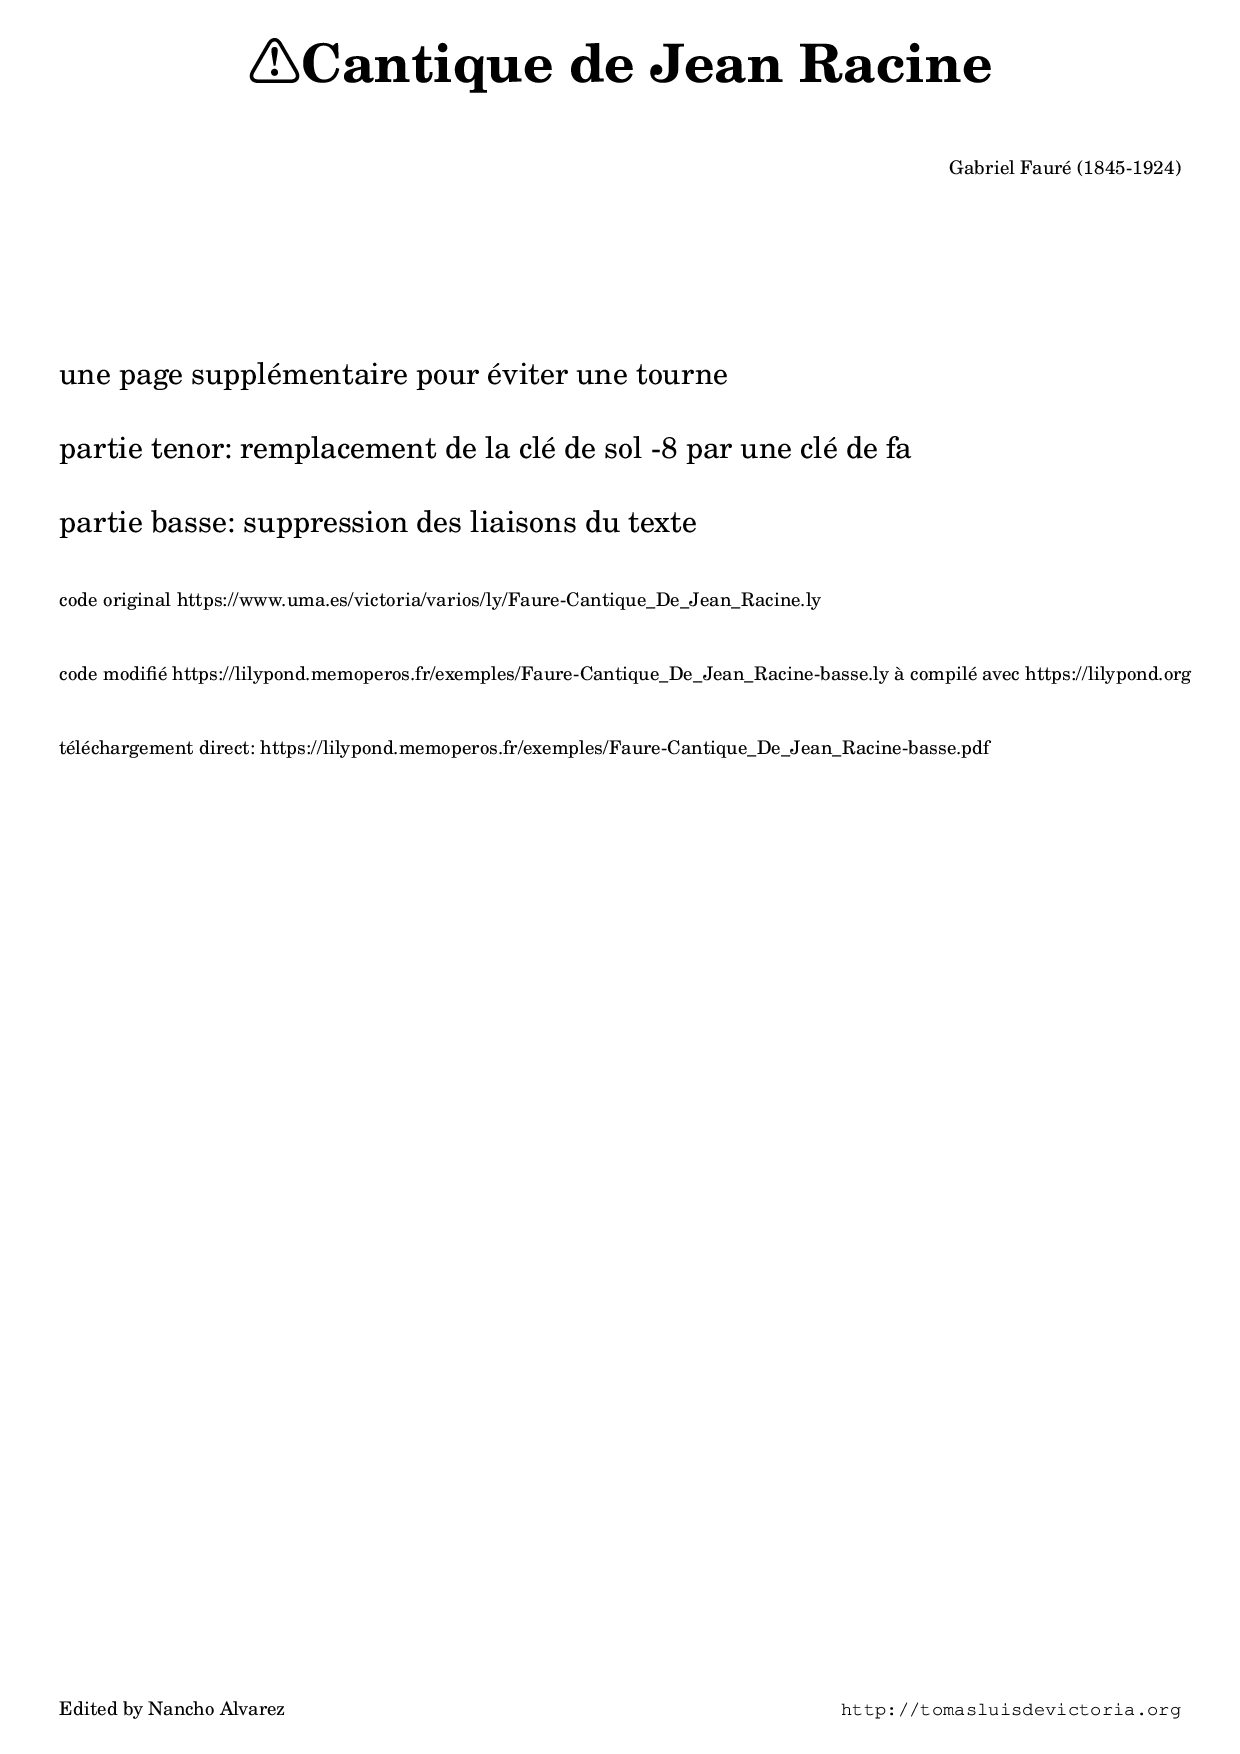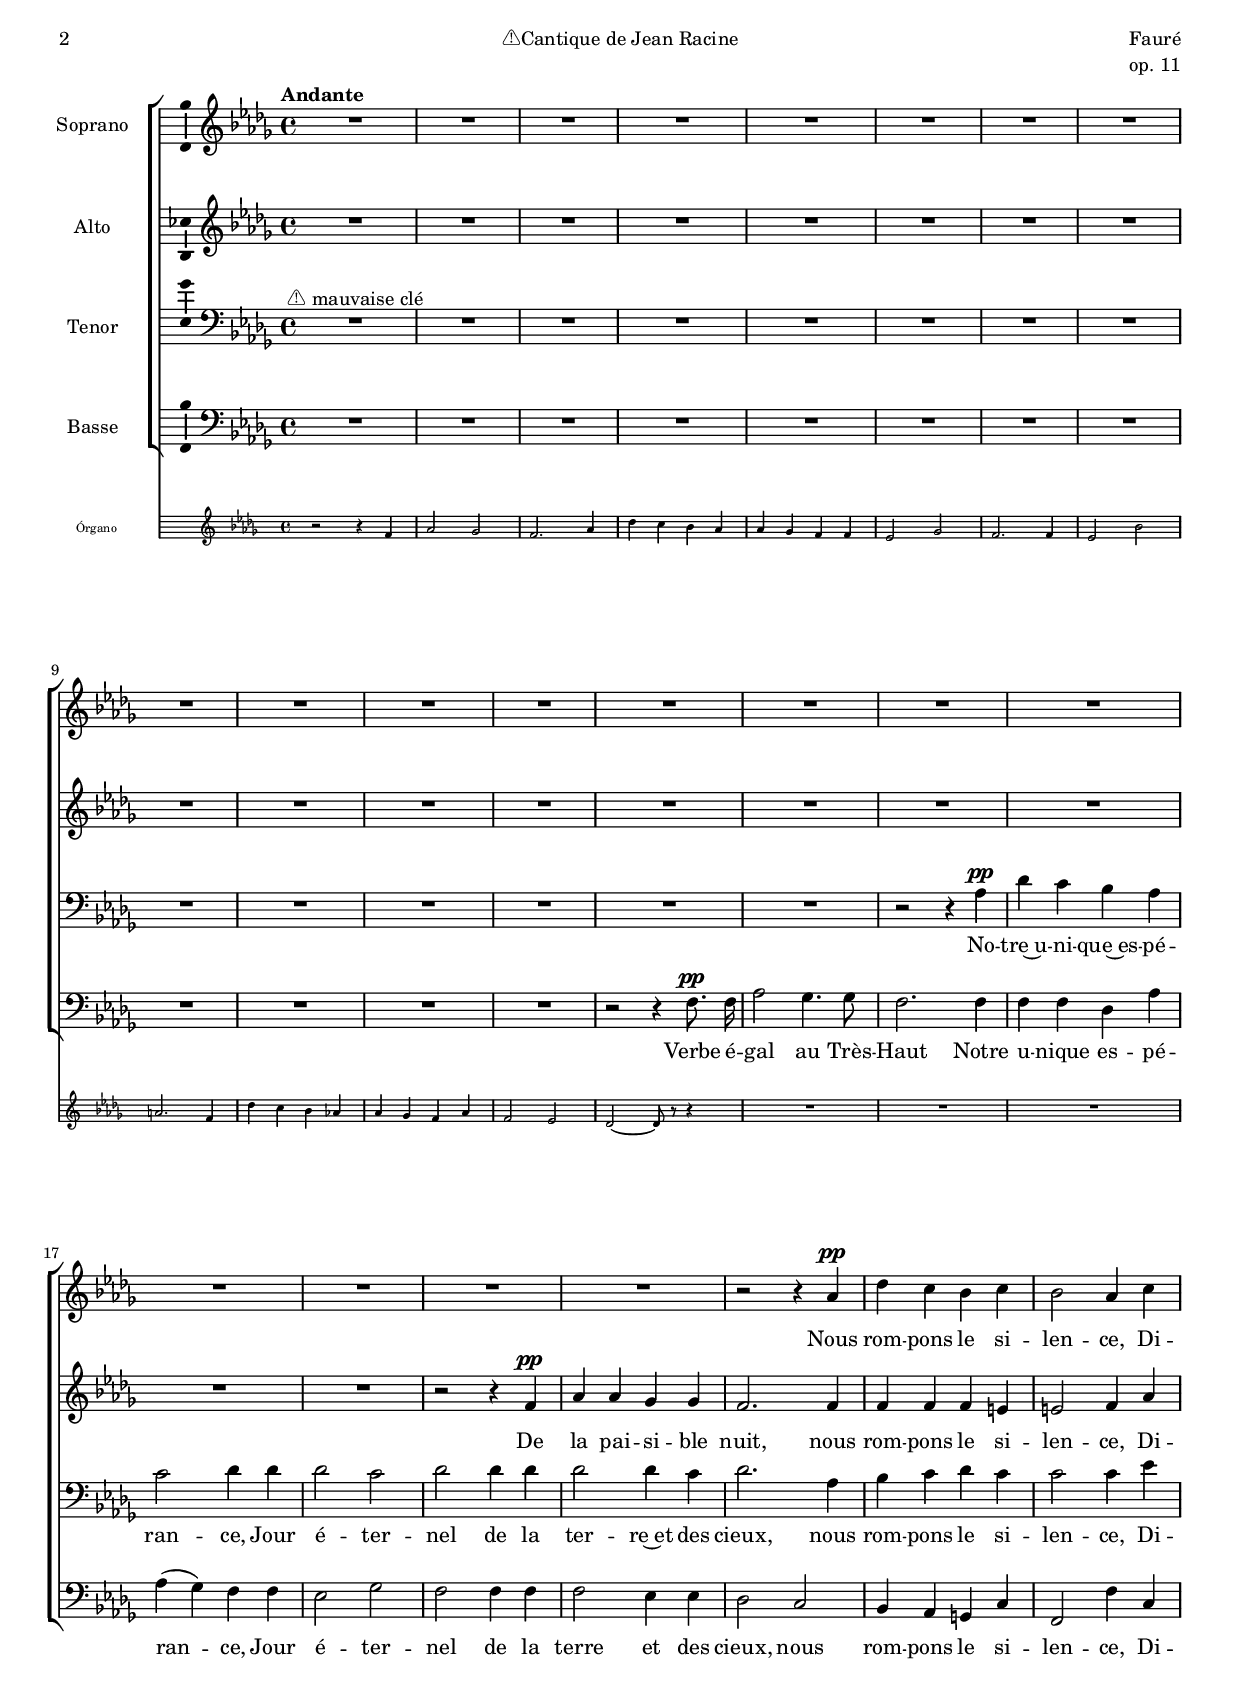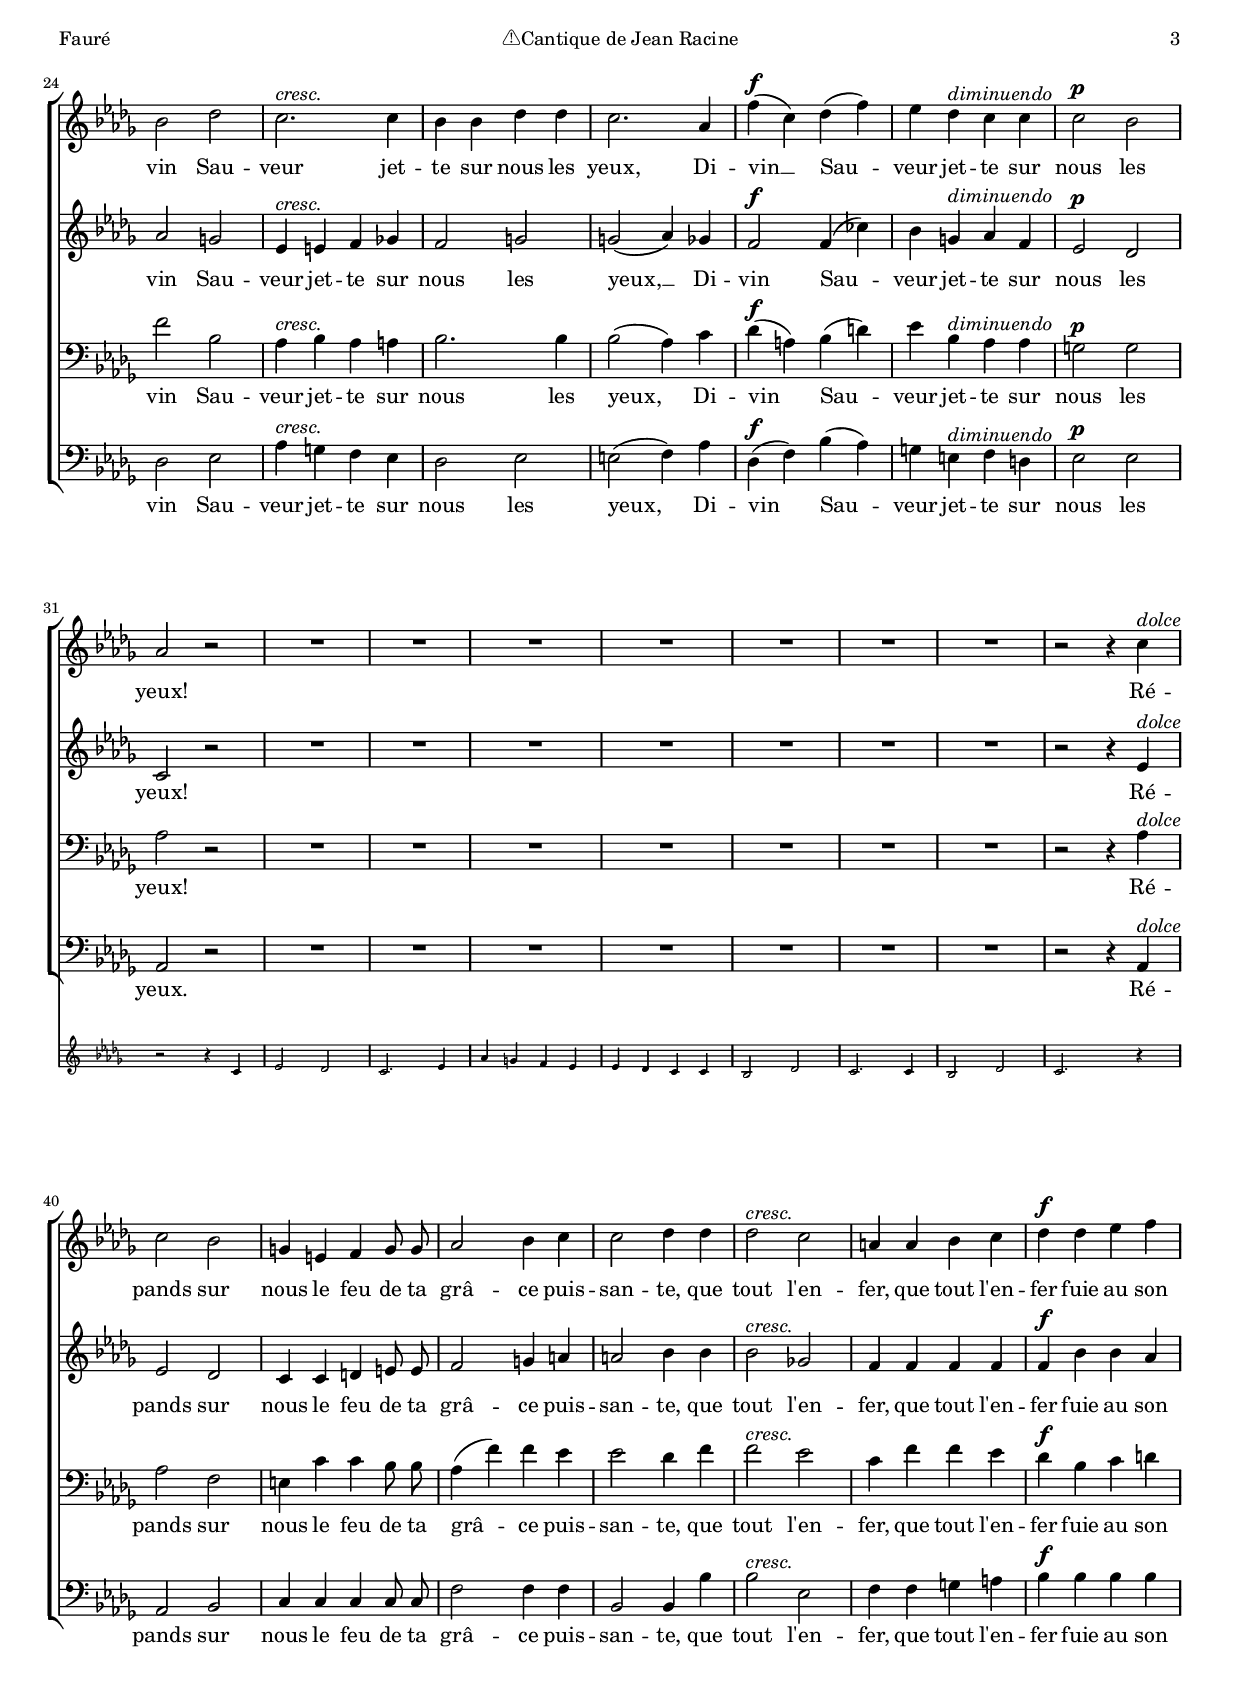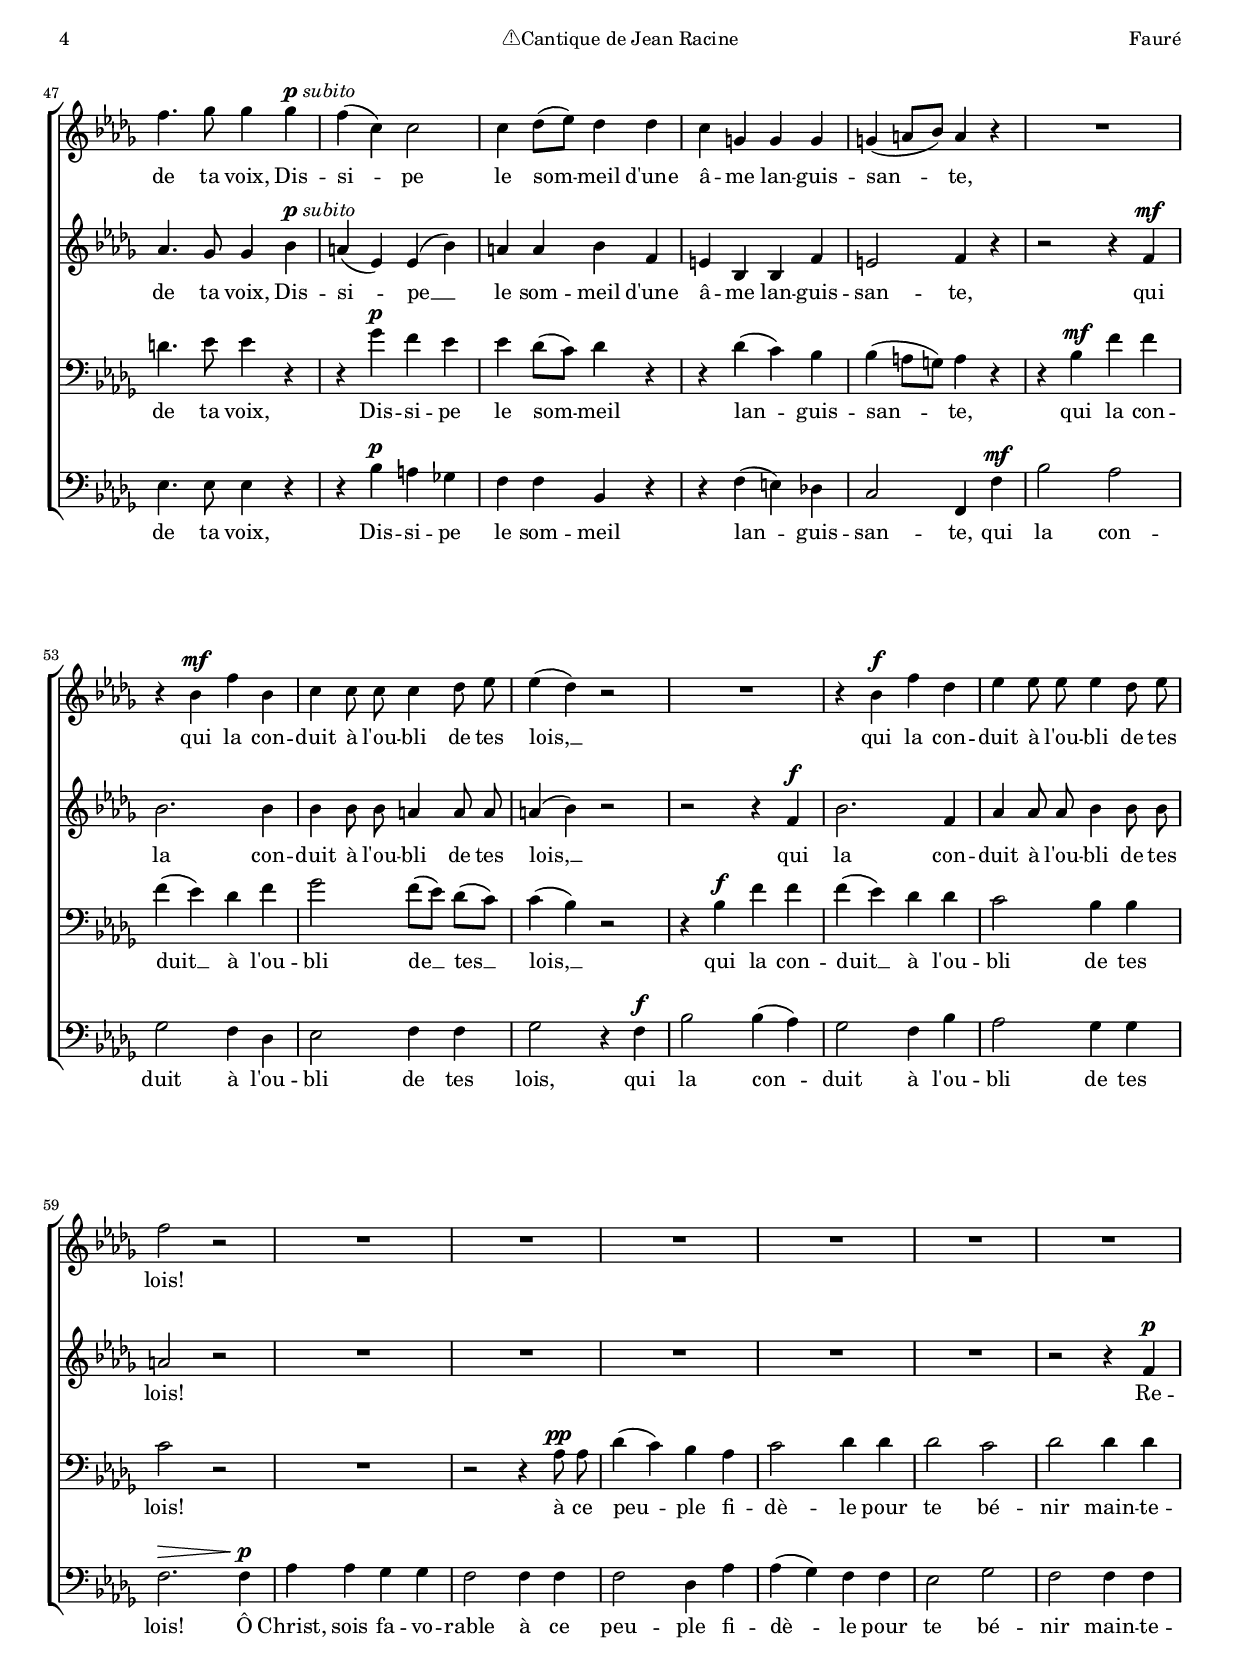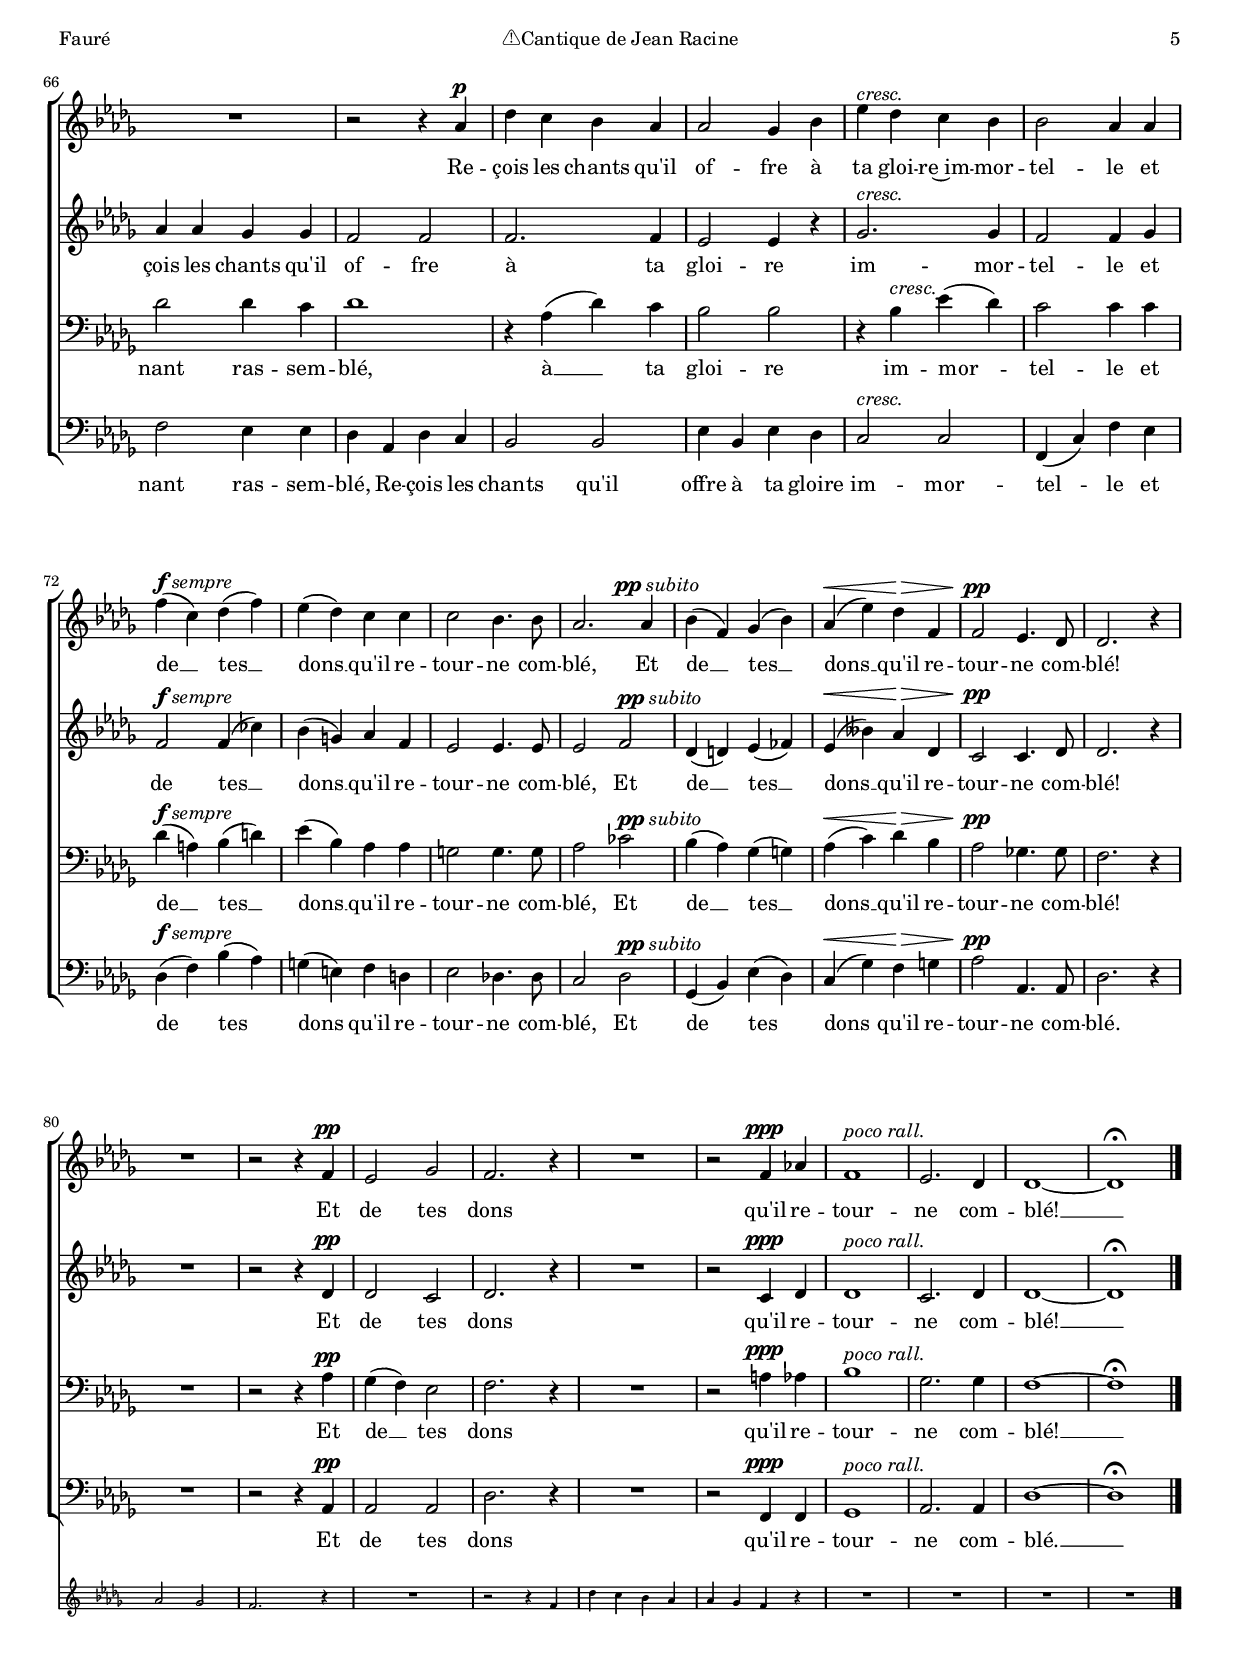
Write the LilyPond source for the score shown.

\version "2.18.0"

#(set-default-paper-size "a4")
#(set-global-staff-size 16.5)
%#(ly:set-option 'point-and-click #f)
%mobile -s14.0 -i1.2

ss=\once \set suggestAccidentals = ##t
showMultiRests = { \set Staff.keepAliveInterfaces = #'( rhythmic-grob-interface multi-measure-rest-interface lyric-interface stanza-number-interface percent-repeat-interface) }
hideMultiRests = \unset Staff.keepAliveInterfaces

htitle="⚠Cantique de Jean Racine"
hcomposer="Fauré"


\header {
	title=\markup{\fontsize #5 "⚠Cantique de Jean Racine" }
        subsubtitle=\markup{\null \vspace #2 }
	composer="Gabriel Fauré (1845-1924)"
	opus="op. 11" %notablet
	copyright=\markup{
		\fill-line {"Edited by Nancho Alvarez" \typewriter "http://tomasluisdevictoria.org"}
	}
%	tagline=""
}

global={\key des \major \time 4/4 \skip 1*89 \bar "|." }


cantus=\relative c''{
        \showMultiRests
	\dynamicUp
	\once \override TextScript.padding = #2
	\tempo \markup{"Andante"}
	R1*20
	r2 r4 aes^\pp
	des c bes c
	bes2 aes4 c
	bes2 des
	c2.^\markup{\italic cresc.} c4
	bes bes des des 
	c2. aes4
	f'(^\f c) des( f)
	ees des^\markup{\italic diminuendo} c c
	c2^\p bes
	aes2 r 
	R1*7 
	r2 r4 c^\markup{\italic dolce}
	c2 bes
	g4 e f g8 g
	aes2 bes4 c
	c2 des4 des
	des2^\markup{\italic cresc.} c
	a4 a bes c 
	des^\f des ees f
	f4. ges8 ges4 ges^\markup{\center-column {\dynamic p} \italic subito}
	f4( c) c2 %\break
	c4 des8[( ees)] des4 des
	c4 g g g
	g( a8[ bes]) a4 r
	R1
	r4 bes^\mf f' bes,
	c4 c8 c c4 des8 ees
	ees4( des) r2
	R1
	r4 bes^\f f' des
	ees4 ees8 ees ees4 des8 ees 
	f2 r
	R1*7
	r2 r4 aes,^\p 
	des c bes aes
	aes2 ges4 bes
	ees^\markup{\italic cresc.} des c bes
	bes2 aes4 aes 
	f'4(^\markup{{\dynamic f} \italic sempre} c) des( f)
	ees( des) c c
	c2 bes4. bes8
	aes2. aes4^\markup{\right-align {\dynamic pp} \italic subito}
	bes4( f) ges( bes)
	aes4(\< ees') des\> f,
	f2^\pp ees4. des8
	des2. r4
	R1
	r2 r4 f^\pp
	ees2 ges
	f2. r4
	R1
	r2 f4^\ppp aes!
	f1^\markup{\italic "poco rall."}
	ees2. des4
	des1 ~
	des^\fermata
}

altus=\relative c'{
        \showMultiRests
	\dynamicUp
	R1*18
	r2 r4 f^\pp
	aes aes ges ges
	f2. f4
	f f f e
	e2 f4 aes
	aes2 g
	ees4^\markup{\italic cresc.} e f ges!
	f2 g
	g2( aes4) ges
	f2^\f f4( ces')
	bes g^\markup{\italic diminuendo} aes f
	ees2^\p des
	c r
	R1*7
	r2 r4 ees^\markup{\italic dolce}
	ees2 des
	c4 c d4 e8 e
	f2 g4 a 
	a2 bes4 bes
	bes2^\markup{\italic cresc.} ges!
	f4 f f f
	f^\f bes bes aes
	aes4. ges8 ges4 bes^\markup{\center-column {\dynamic p} \italic subito}
	a4( ees) ees( bes')
	a4 a bes f
	e bes bes f'
	e2 f4 r
	r2 r4 f^\mf
	bes2. bes4
	bes4 bes8 bes a4 a8 a
	a4( bes) r2
	r2 r4 f^\f
	bes2. f4
	aes4 aes8 aes bes4 bes8 bes
	a2 r
	R1*5
	r2 r4 f^\p
	aes aes ges ges
	f2 f
	f2. f4
	ees2 ees4 r
	ges2.^\markup{\italic cresc.} ges4
	f2 f4 ges
	f2^\markup{{\dynamic f} \italic sempre} f4( ces')
	bes( g) aes f
	ees2 ees4. ees8
	ees2 f^\markup{{\dynamic pp} \italic subito}
	des4( d) ees( fes)
	ees(\< beses') aes\> des,
	c2^\pp c4. des8
	des2. r4
	R1
	r2 r4 des^\pp
	des2 c 
	des2. r4
	R1
	r2 c4^\ppp des
	des1^\markup{\italic "poco rall."}
	c2. des4
	des1 ~
	des^\fermata
}

tenor=\relative c'{
	\dynamicUp
	R1*14^\markup "⚠ mauvaise clé"
	r2 r4 aes^\pp
	des c bes aes
	c2 des4 des
	des2 c
	des2 des4 des
	des2 des4 c
	des2. aes4
	bes c des c
	c2 c4 ees
	f2 bes,
	aes4^\markup{\italic cresc.} bes aes a
	bes2. bes4
	bes2( aes4) c
	des4(^\f a) bes( d)
	ees4 bes^\markup{\italic diminuendo} aes aes
	g2^\p g
	aes2 r
	R1*7
	r2 r4 aes^\markup{\italic dolce}
	aes2 f
	e4 c' c bes8 bes
	aes4( f') f ees
	ees2 des4 f
	f2^\markup{\italic cresc.} ees
	c4 f f ees
	des^\f bes c d
	d4. ees8 ees4 r
	r4 ges^\p f ees
	ees des8[( c]) des4 r
	r4 des( c) bes
	bes4( a8[ g]) a4 r
	r4 bes^\mf f' f
	f( ees) des f
	ges2 f8([ ees]) des[( c])
	c4( bes) r2
	r4 bes^\f f' f
	f( ees) des des
	c2 bes4 bes
	c2 r
	R1
	r2 r4 aes8^\pp aes
	des4( c) bes aes
	c2 des4 des
	des2 c 
	des2 des4 des
	des2 des4 c
	des1
	r4 aes( des) c
	bes2 bes
	r4 bes^\markup{\italic cresc.} ees( des)
	c2 c4 c
	des(^\markup{{\dynamic f} \italic sempre} a) bes( d)
	ees4( bes) aes aes
	g2 g4. g8
	aes2 ces^\markup{{\dynamic pp} \italic subito}
	bes4( aes) ges( g)
	aes(\< c) des\> bes
	aes2^\pp ges!4. ges8
	f2. r4
	R1
	r2 r4 aes4^\pp
	ges( f) ees2 
	f2. r4
	R1
	r2 a4^\ppp aes
	bes1^\markup{\italic "poco rall."}
	ges2. ges4
	f1 ~
	f^\fermata
}

bassus=\relative c{
	\dynamicUp
	R1*12
	r2 r4 f8.^\pp f16
	aes2 ges4. ges8
	f2. f4
	f f des aes'
	aes( ges) f f
	ees2 ges
	f2 f4 f
	f2 ees4 ees
	des2 c
	bes4 aes g c
	f,2 f'4 c
	des2 ees
	aes4^\markup{\italic cresc.} g f ees
	des2 ees
	e( f4) aes
	des,(^\f f) bes( aes)
	g e^\markup{\italic diminuendo} f d
	ees2^\p ees
	aes, r
	R1*7
	r2 r4 aes^\markup{\italic dolce}
	aes2 bes
	c4 c c c8 c
	f2 f4 f
	bes,2 bes4 bes'
	bes2^\markup{\italic cresc.} ees,
	f4 f g a
	bes^\f bes bes bes
	ees,4. ees8 ees4 r
	r4 bes'^\p a ges!
	f f bes, r
	r4 f'( e) des!
	c2 f,4 f'^\mf
	bes2 aes
	ges f4 des
	ees2 f4 f
	ges2 r4 f^\f
	bes2 bes4( aes) 
	ges2 f4 bes
	aes2 ges4 ges
	f2.\> f4\p
	aes4 aes ges ges
	f2 f4 f
	f2 des4 aes'
	aes4( ges) f4 f
	ees2 ges
	f2 f4 f 
	f2 ees4 ees
	des aes des c
	bes2 bes
	ees4 bes ees des
	c2^\markup{\italic cresc.} c
	f,4( c') f ees
	des(^\markup{{\dynamic f} \italic sempre} f) bes( aes)
	g( e) f d
	ees2 des!4. des8
	c2 des^\markup{{\dynamic pp} \italic subito}
	ges,4( bes) ees( des)
	c(\< ges') f\> g %sol bemol en la version de Hamelle 1968
	aes2^\pp aes,4. aes8
	des2. r4
	R1
	r2 r4 aes^\pp
	aes2 aes 
	des2. r4
	R1
	r2 f,4^\ppp f
	ges1^\markup{\italic "poco rall."}
	aes2. aes4
	des1 ~
	des^\fermata
}

organo=\relative c'{
	r2 r4 f
	aes2 ges
	f2. aes4
	des c bes aes
	aes ges f f 
	ees2 ges
	f2. f4 
	ees2 bes'
	a2. f4
	des'4 c bes aes!
	aes ges f aes
	f2 ees
	des2 ~ des8 r8 r4
	R1*17
	r2 r4 c
	ees2 des
	c2. ees4
	aes g f ees
	ees des c c
	bes2 des
	c2. c4
	bes2 des
	c2. r4
	R1*39
	R1 %r2 r4 f
	aes'2 ges
	f2. r4
	R1
	r2 r4 f
	des' c bes aes
	aes ges f r
	R1*4
}

textocantus=\lyricmode{
Nous rom -- pons le si -- len -- ce,
Di -- vin Sau -- veur jet -- te sur nous les yeux, 
Di -- vin __ Sau -- veur jet -- te sur nous les yeux!
Ré -- pands sur nous le feu de ta grâ -- ce puis -- san -- te,
que tout l'en -- fer,
que tout l'en -- fer
fuie au son de ta voix,
Dis -- si -- pe le som -- meil d'une
â -- me lan -- guis -- san -- te,
qui la con -- duit à l'ou -- bli de tes lois, __
qui la con -- duit à l'ou -- bli de tes lois!
Re -- çois les chants qu'il of -- fre à ta gloi -- re~im -- mor -- tel -- le
et de __ tes __ dons __ qu'il re -- tour -- ne com -- blé,
Et de __ tes __ dons __ qu'il re -- tour -- ne com -- blé!
Et de tes dons qu'il re -- tour -- ne com -- blé! __
}

textoaltus=\lyricmode{
De la pai -- si -- ble nuit,
nous rom -- pons le si -- len -- ce,
Di -- vin Sau -- veur jet -- te sur nous les yeux, __
Di -- vin Sau -- veur jet -- te sur nous les yeux!
Ré -- pands sur nous le feu de ta grâ -- ce puis -- san -- te,
que tout l'en -- fer,
que tout l'en -- fer
fuie au son de ta voix,
Dis -- si -- pe __ le som -- meil d'une
â -- me lan -- guis -- san -- te,
qui la con -- duit à l'ou -- bli de tes lois, __
qui la con -- duit à l'ou -- bli de tes lois!
Re -- çois les chants qu'il of -- fre à ta gloi -- re im -- mor -- tel -- le
et de tes __ dons __ qu'il re -- tour -- ne com -- blé,
Et de __ tes __ dons __ qu'il re -- tour -- ne com -- blé!
Et de tes dons qu'il re -- tour -- ne com -- blé! __
}

textotenor=\lyricmode{
No -- tre~u -- ni -- que~es -- pé -- ran -- ce,
Jour é -- ter -- nel de la ter -- re~et des cieux,
nous rom -- pons le si -- len -- ce,
Di -- vin Sau -- veur jet -- te sur nous les yeux, 
Di -- vin  Sau -- veur jet -- te sur nous les yeux!
Ré -- pands sur nous le feu de ta grâ -- ce puis -- san -- te,
que tout l'en -- fer,
que tout l'en -- fer
fuie au son de ta voix,
Dis -- si -- pe le som -- meil 
lan -- guis -- san -- te,
qui la con -- duit __ à l'ou -- bli de __ tes __ lois, __
qui la con -- duit __ à l'ou -- bli de tes lois!
à ce peu -- ple fi -- dè -- le
pour te bé -- nir main -- te -- nant ras -- sem -- blé,
à __ ta gloi -- re im -- mor -- tel -- le
et de __ tes __ dons __ qu'il re -- tour -- ne com -- blé,
Et de __ tes __ dons __ qu'il re -- tour -- ne com -- blé!
Et de __ tes dons qu'il re -- tour -- ne com -- blé! __
}

textobassus=\lyricmode{
Verbe é -- gal au Très -- Haut
Notre u -- nique es -- pé -- ran -- ce,
Jour é -- ter -- nel de la terre et des cieux,
nous rom -- pons le si -- len -- ce,
Di -- vin Sau -- veur jet -- te sur nous les yeux, 
Di -- vin  Sau -- veur jet -- te sur nous les yeux.
Ré -- pands sur nous le feu de ta grâ -- ce puis -- san -- te,
que tout l'en -- fer,
que tout l'en -- fer
fuie au son de ta voix,
Dis -- si -- pe le som -- meil 
lan -- guis -- san -- te,
qui la con -- duit à l'ou -- bli de tes lois,
qui la con -- duit à l'ou -- bli de tes lois!
Ô Christ, sois fa -- vo -- rable à ce peu -- ple fi -- dè -- le
pour te bé -- nir main -- te -- nant ras -- sem -- blé,
Re -- çois les chants qu'il offre à ta gloire im -- mor -- tel -- le
et de  tes  dons  qu'il re -- tour -- ne com -- blé,
Et de  tes  dons  qu'il re -- tour -- ne com -- blé.
Et de tes dons qu'il re -- tour -- ne com -- blé. __
}

\markup{\null \vspace #5 }
\markup {\fontsize #4 "une page supplémentaire pour éviter une tourne"}
\markup {\fontsize #4 "partie tenor: remplacement de la clé de sol -8 par une clé de fa"}
\markup {\fontsize #4 "partie basse: suppression des liaisons du texte"}
\markup {"code original https://www.uma.es/victoria/varios/ly/Faure-Cantique_De_Jean_Racine.ly"}
\markup {"code modifié https://lilypond.memoperos.fr/exemples/Faure-Cantique_De_Jean_Racine-basse.ly à compilé avec https://lilypond.org"}
\markup {"téléchargement direct: https://lilypond.memoperos.fr/exemples/Faure-Cantique_De_Jean_Racine-basse.pdf"}
\pageBreak
                            
\score {
<<
\new ChoirStaff<<

	\new Staff <<\global
	\new Voice="v1" {
		\set Staff.instrumentName="Soprano " 
		%\set Staff.shortInstrumentName="S " 
		\clef "treble"
		\cantus }
	\new Lyrics \lyricsto "v1" {\textocantus }
	>>

	
	\new Staff << \global
	\new Voice="v2" {
		\set Staff.instrumentName="Alto "
		%\set Staff.shortInstrumentName="A " 
		\clef "treble" 
		\altus}
	\new Lyrics \lyricsto "v2" {\textoaltus }
	>>

	
	\new Staff <<\global
	\new Voice="v3" {
		\set Staff.instrumentName="Tenor "
		%\set Staff.shortInstrumentName="T " 
		\clef "bass"
		\tenor }
	\new Lyrics \lyricsto "v3" {\textotenor }
	>>
	

	\new Staff <<\global
	\new Voice="v4" {
		\set Staff.instrumentName="Basse "
		%\set Staff.shortInstrumentName="B " 
		\clef "bass" 
		\bassus }
	\new Lyrics \lyricsto "v4" {\textobassus}
	>>	
>>
\new Staff \with {
	\remove Ambitus_engraver
        fontSize = #-4
        \override StaffSymbol.staff-space = #(magstep -4)
      }
      <<\global
	\new Voice="o" {
		\set  Staff.instrumentName="Órgano"
		\clef "treble"
		\organo
	}
>>
>>

\layout{ 
        \context {\Lyrics 
                \override VerticalAxisGroup.staff-affinity = #UP
                \override VerticalAxisGroup.nonstaff-relatedstaff-spacing =
                        #'((basic-distance . 0) (minimum-distance . 0) (padding . 1))
                \override LyricText.font-size = #1.2
                \override LyricHyphen.minimum-distance = #0.5
        }
        \context {\Score 
                tempoHideNote = ##t
                \override BarNumber.padding = #2 
        }
        \context {\Voice 
                %melismaBusyProperties = #'()
                autoBeaming = ##f
        }
\context {\Staff 
                \RemoveEmptyStaves %notablet
                %\override VerticalAxisGroup.remove-first = ##t
                \override VerticalAxisGroup.staff-staff-spacing =
                        #'((basic-distance . 11) (minimum-distance . 0) (padding . 1))
                \consists Ambitus_engraver 
                \override LigatureBracket.padding = #1
        }
}


%\midi {}

}

\paper{
        evenHeaderMarkup=\markup  \fill-line { \fromproperty #'page:page-number-string \htitle \hcomposer }
        oddHeaderMarkup= \markup  \fill-line { \on-the-fly #not-first-page \hcomposer \on-the-fly #not-first-page \htitle \on-the-fly #not-first-page \fromproperty #'page:page-number-string }
        %system-count=20
        %page-count = 8
        systems-per-page = 3
        ragged-last-bottom = ##f
        indent=1.7\cm
        system-system-spacing =
        #'((basic-distance . 20) (minimum-distance . 0) (padding . 5))
        top-system-spacing = % header
        #'((basic-distance . 10) (minimum-distance . 0) (padding . 0))
        last-bottom-spacing = % footer
        #'((basic-distance . 13) (minimum-distance . 0) (padding . 0))
        markup-system-spacing.padding = #1.5
}
